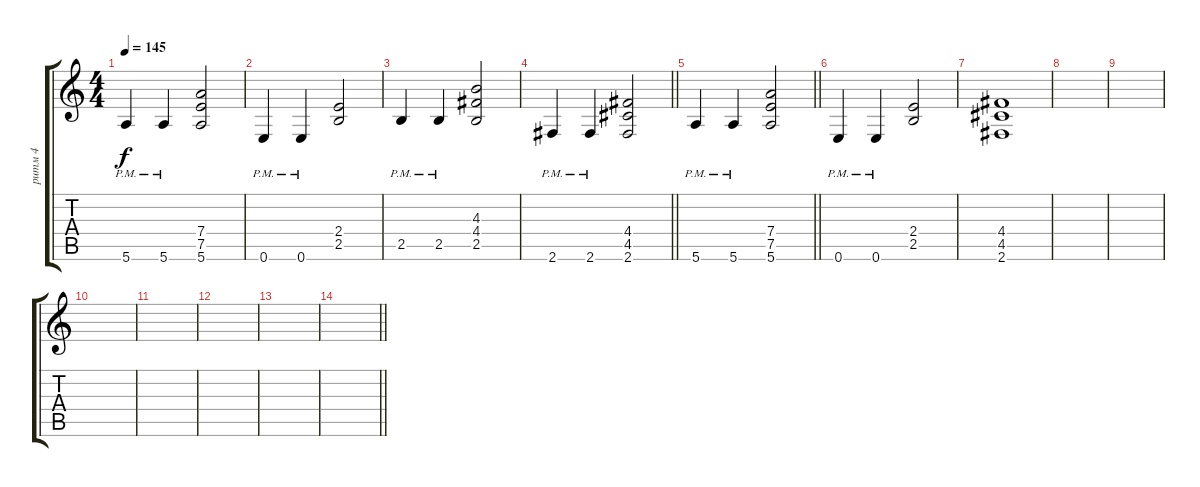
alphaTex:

\track ("ритм 4" "ритм 4") {instrument distortionguitar}
\staff {score tabs}
\tuning (E4 B3 G3 D3 A2 E2) {hide}
\ts (4 4)
\tempo 145
\clef g2
\ks c
5.6{pm}.4{dy f} 5.6{pm}.4 (7.4 7.5 5.6).2 |
0.6{pm}.4 0.6{pm}.4 (2.4 2.5).2 |
2.5{pm}.4 2.5{pm}.4 (4.3 4.4 2.5).2 |
\barLineRight lightlight
2.6{pm}.4 2.6{pm}.4 (4.4 4.5 2.6).2 |
\barLineRight lightlight
5.6{pm}.4 5.6{pm}.4 (7.4 7.5 5.6).2 |
0.6{pm}.4 0.6{pm}.4 (2.4 2.5).2 |
(4.4 4.5 2.6).1 |
|
|
|
|
|
|
\barLineRight lightlight
